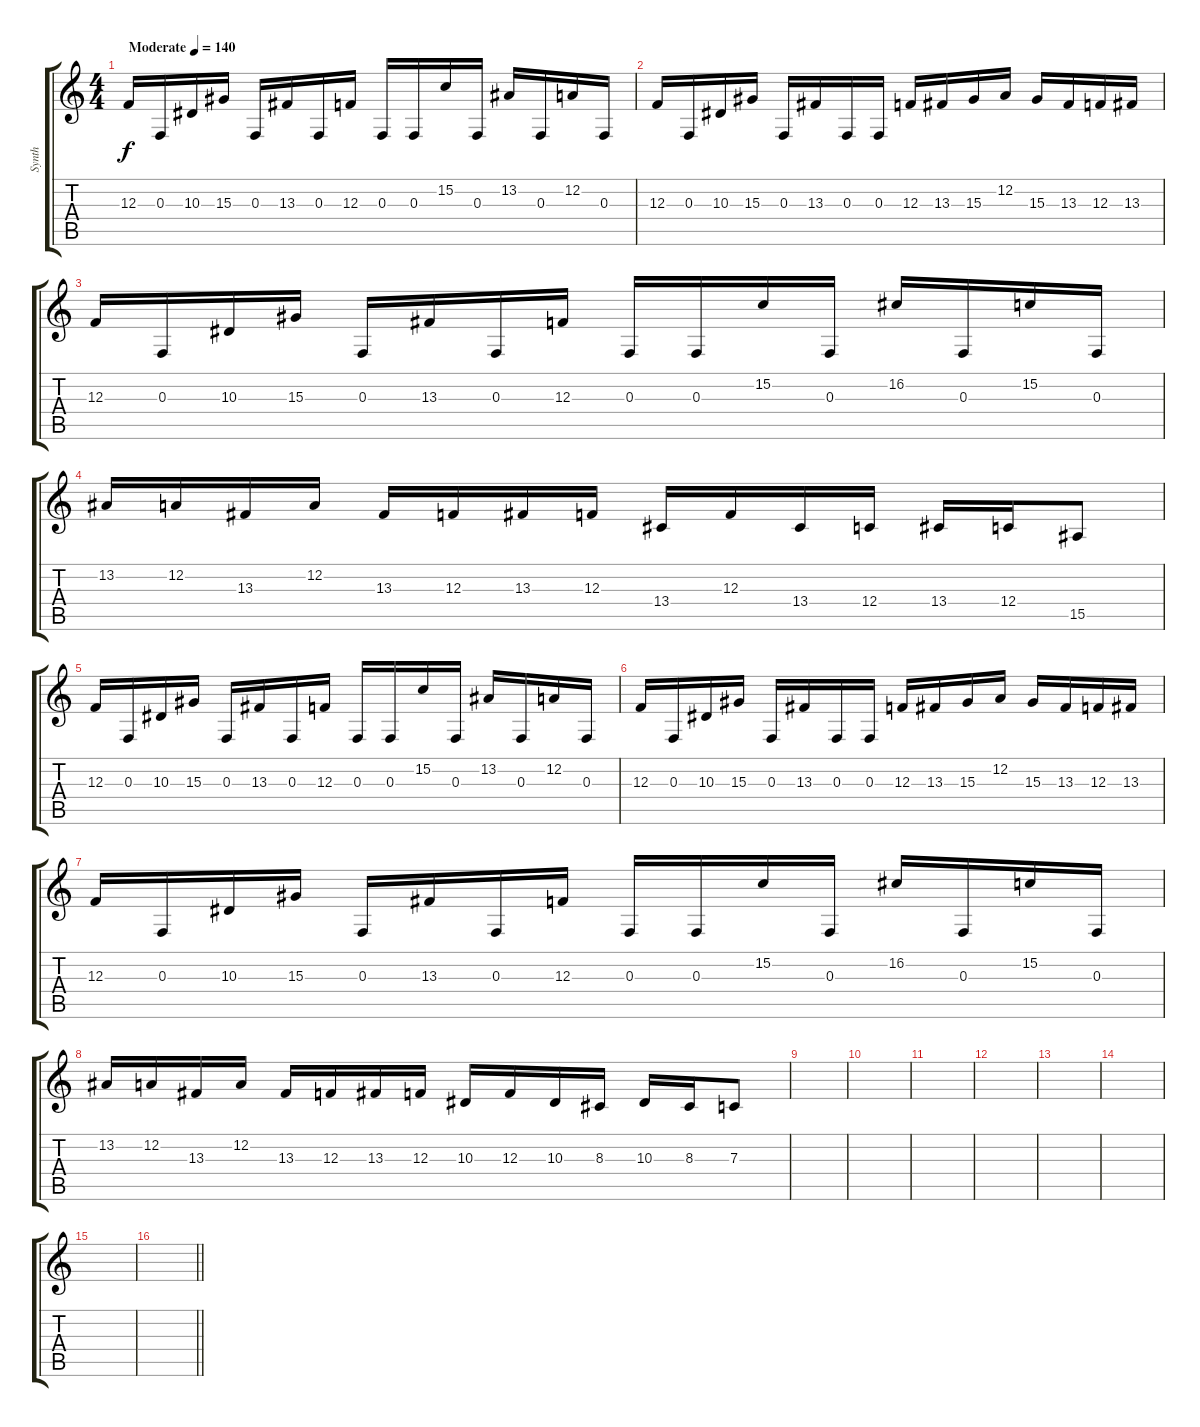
\track ("Synth" "Synth") {instrument lead2sawtooth}
\staff {score tabs}
\tuning (D4 A3 F3 C3 G2 C2) {hide}
\ts (4 4)
\tempo (140 "Moderate")
\clef g2
\ks c
12.3.16{dy f instrument lead2sawtooth} 0.3.16 10.3.16 15.3.16 0.3.16 13.3.16 0.3.16 12.3.16 0.3.16 0.3.16 15.2.16 0.3.16 13.2.16 0.3.16 12.2.16 0.3.16 |
12.3.16 0.3.16 10.3.16 15.3.16 0.3.16 13.3.16 0.3.16 0.3.16 12.3.16 13.3.16 15.3.16 12.2.16 15.3.16 13.3.16 12.3.16 13.3.16 |
12.3.16 0.3.16 10.3.16 15.3.16 0.3.16 13.3.16 0.3.16 12.3.16 0.3.16 0.3.16 15.2.16 0.3.16 16.2.16 0.3.16 15.2.16 0.3.16 |
13.2.16 12.2.16 13.3.16 12.2.16 13.3.16 12.3.16 13.3.16 12.3.16 13.4.16 12.3.16 13.4.16 12.4.16 13.4.16 12.4.16 15.5.8 |
12.3.16 0.3.16 10.3.16 15.3.16 0.3.16 13.3.16 0.3.16 12.3.16 0.3.16 0.3.16 15.2.16 0.3.16 13.2.16 0.3.16 12.2.16 0.3.16 |
12.3.16 0.3.16 10.3.16 15.3.16 0.3.16 13.3.16 0.3.16 0.3.16 12.3.16 13.3.16 15.3.16 12.2.16 15.3.16 13.3.16 12.3.16 13.3.16 |
12.3.16 0.3.16 10.3.16 15.3.16 0.3.16 13.3.16 0.3.16 12.3.16 0.3.16 0.3.16 15.2.16 0.3.16 16.2.16 0.3.16 15.2.16 0.3.16 |
13.2.16 12.2.16 13.3.16 12.2.16 13.3.16 12.3.16 13.3.16 12.3.16 10.3.16 12.3.16 10.3.16 8.3.16 10.3.16 8.3.16 7.3.8 |
|
|
|
|
|
|
|
\barLineRight lightlight
